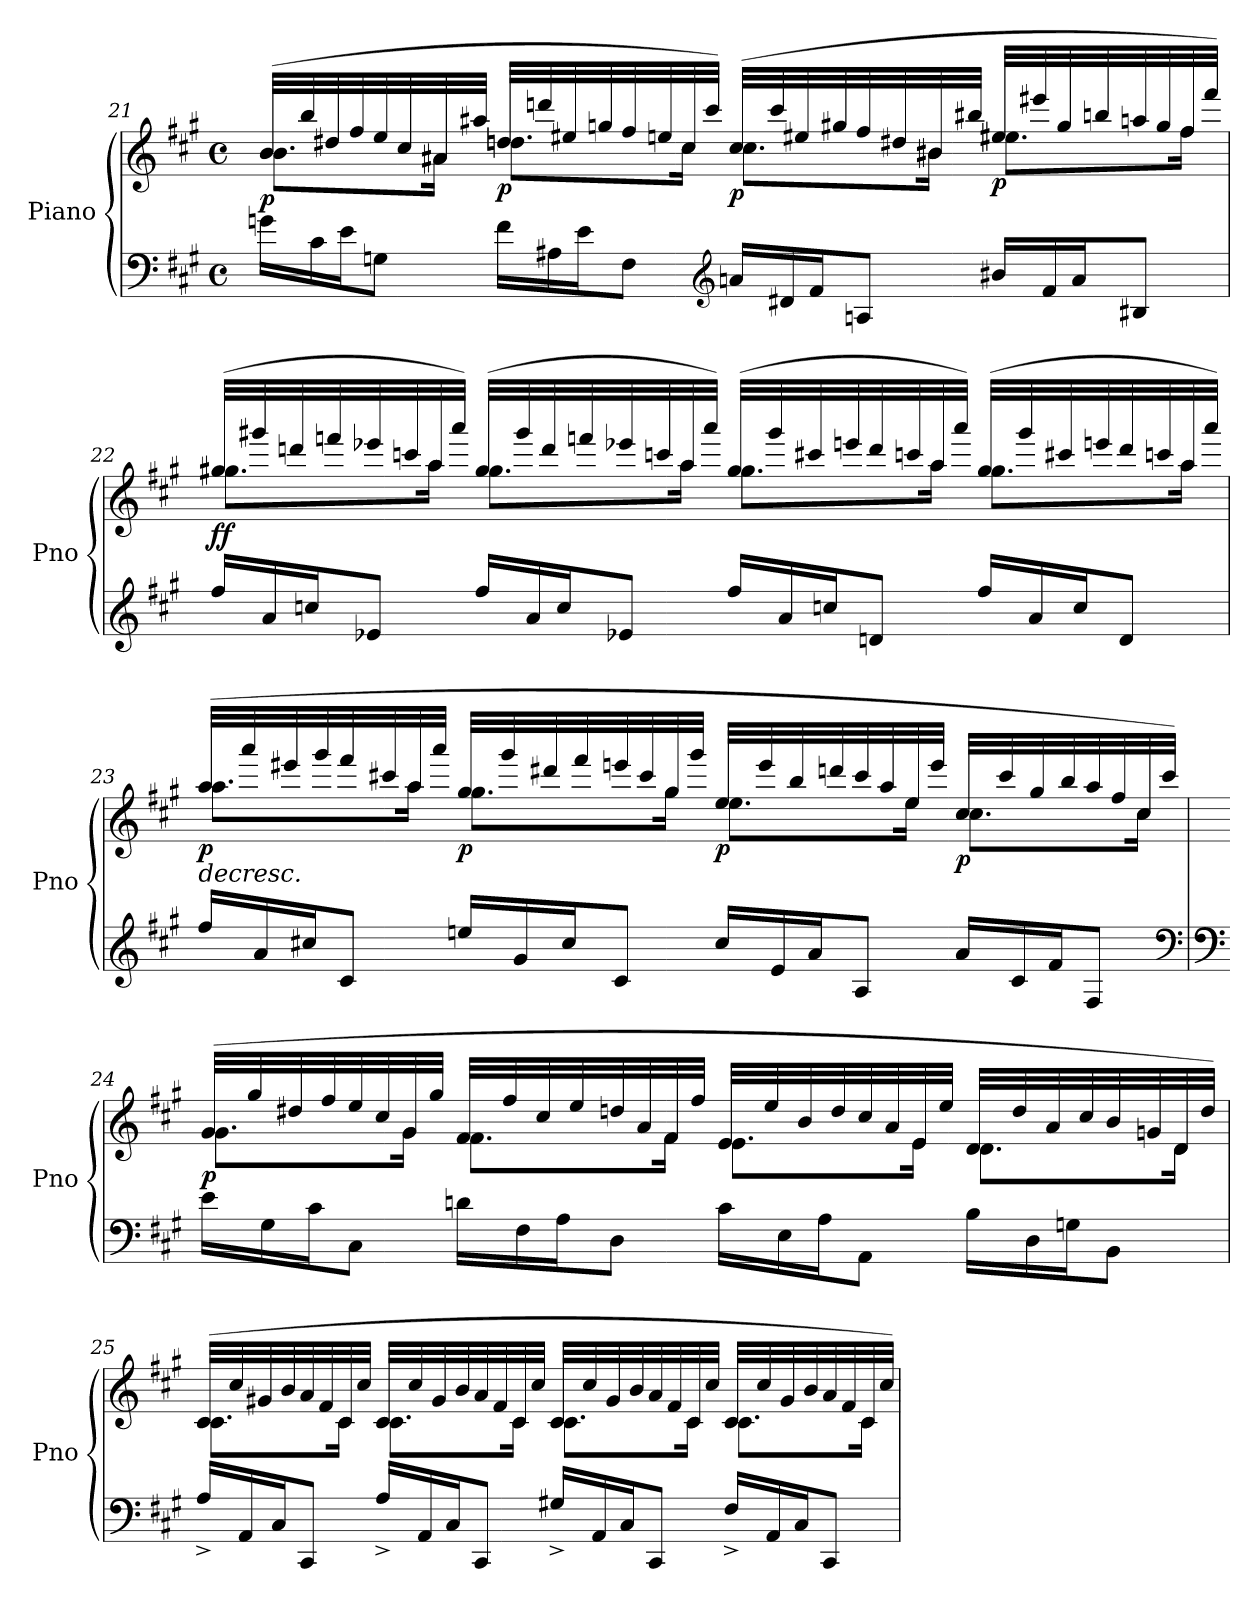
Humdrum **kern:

**kern	**kern	**dynam
*part1	*part1	*part1
*staff2	*staff1	*staff1/2
*I"Piano	*	*
*I'Pno	*	*
!!LO:LB:g=z
*clefF4	*clefG2	*
*k[f#c#g#]	*k[f#c#g#]	*
*A:	*A:	*
*M4/4	*M4/4	*
*met(c)	*met(c)	*
*Xtuplet	*	*
=21	=21	=21
*	*^	*
!	!	!	!LO:DY:b
24gn\LL	(32b/LLL	8.b\L	p
.	32bb/	.	.
24c#\	.	.	.
.	32dd#X/	.	.
24e\J	.	.	.
.	32ff#/	.	.
8Gn\J	32ee/	.	.
.	32cc#/	.	.
.	32a#X/	16a#X\Jk	.
.	32aa#X/JJJ	.	.
!	!	!	!LO:DY:b
24f#\LL	32ddn/LLL	8.ddn\L	p
.	32dddn/	.	.
24A#X\	.	.	.
.	32ee#X/	.	.
24e\J	.	.	.
.	32ggn/	.	.
8F#\J	32ff#/	.	.
.	32een/	.	.
.	32cc#/	16cc#\Jk	.
.	32ccc#/JJJ)	.	.
*clefG2	*	*	*
!	!	!	!LO:DY:b
24an/LL	(32cc#/LLL	8.cc#\L	p
.	32ccc#/	.	.
24d#X/	.	.	.
.	32ee#X/	.	.
24f#/J	.	.	.
.	32gg#X/	.	.
8An/J	32ff#/	.	.
.	32dd#X/	.	.
.	32b#X/	16b#X\Jk	.
.	32bb#X/JJJ	.	.
!	!	!	!LO:DY:b
24b#X/LL	32ee#X/LLL	8.ee#X\L	p
.	32eee#X/	.	.
24f#/	.	.	.
.	32gg#/	.	.
24a/J	.	.	.
.	32bbn/	.	.
8B#X/J	32aan/	.	.
.	32gg#/	.	.
.	32ff#/	16ff#\Jk	.
.	32fff#/JJJ)	.	.
!!LO:LB:g=z	!!
=22	=22	=22	=22
!	!	!	!LO:DY:b
24ff#/LL	(32gg#X/LLL	8.gg#X\L	ff
.	32ggg#X/	.	.
24a/	.	.	.
.	32dddn/	.	.
24ccn/J	.	.	.
.	32fffn/	.	.
8e-X/J	32eee-X/	.	.
.	32cccn/	.	.
.	32aa/	16aa\Jk	.
.	32aaa/JJJ)	.	.
24ff#/LL	(32gg#/LLL	8.gg#\L	.
.	32ggg#/	.	.
24a/	.	.	.
.	32ddd/	.	.
24cc/J	.	.	.
.	32fffn/	.	.
8e-X/J	32eee-X/	.	.
.	32cccn/	.	.
.	32aa/	16aa\Jk	.
.	32aaa/JJJ)	.	.
24ff#/LL	(32gg#/LLL	8.gg#\L	.
.	32ggg#/	.	.
24a/	.	.	.
.	32ccc#X/	.	.
24ccn/J	.	.	.
.	32eeen/	.	.
8dn/J	32ddd/	.	.
.	32cccn/	.	.
.	32aa/	16aa\Jk	.
.	32aaa/JJJ)	.	.
24ff#/LL	(32gg#/LLL	8.gg#\L	.
.	32ggg#/	.	.
24a/	.	.	.
.	32ccc#X/	.	.
24cc/J	.	.	.
.	32eeen/	.	.
8d/J	32ddd/	.	.
.	32cccn/	.	.
.	32aa/	16aa\Jk	.
.	32aaa/JJJ)	.	.
!!LO:LB:g=z	!!
=23	=23	=23	=23
!	!	!	!LO:HP:b
!	!	!	!LO:DY:n=1:b
24ff#/LL	(32aa/LLL	8.aa\L	> p
.	32aaa/	.	.
24a/	.	.	.
.	32eee#X/	.	.
24cc#X/J	.	.	.
.	32ggg#/	.	.
8c#/J	32fff#/	.	.
.	32ccc#X/	.	.
.	32aa/	16aa\Jk	.
.	32aaa/JJJ	.	.
!	!	!	!LO:DY:n=2:b
24een/LL	32gg#/LLL	8.gg#\L	p
.	32ggg#/	.	.
24g#/	.	.	.
.	32ddd#X/	.	.
24cc#/J	.	.	.
.	32fff#/	.	.
8c#/J	32eeen/	.	.
.	32ccc#/	.	.
.	32gg#/	16gg#\Jk	.
.	32ggg#/JJJ	.	.
!	!	!	!LO:DY:n=3:b
24cc#/LL	32ee/LLL	8.ee\L	p
.	32eee/	.	.
24e/	.	.	.
.	32bb/	.	.
24a/J	.	.	.
.	32dddn/	.	.
8A/J	32ccc#/	.	.
.	32aa/	.	.
.	32ee/	16ee\Jk	.
.	32eee/JJJ	.	.
!	!	!	!LO:DY:n=4:b
24a/LL	32cc#/LLL	8.cc#\L	p
.	32ccc#/	.	.
24c#/	.	.	.
.	32gg#/	.	.
24f#/J	.	.	.
.	32bb/	.	.
8F#/J	32aa/	.	.
.	32ff#/	.	.
.	32cc#/	16cc#\Jk	.
.	32ccc#/JJJ)	.	]
*clefF4	*	*	*
!!LO:LB:g=z	!!
=24	=24	=24	=24
*clefF4	*	*	*
!	!	!	!LO:DY:b
24e\LL	(32g#/LLL	8.g#\L	p
.	32gg#/	.	.
24G#\	.	.	.
.	32dd#X/	.	.
24c#\J	.	.	.
.	32ff#/	.	.
8C#\J	32ee/	.	.
.	32cc#/	.	.
.	32g#/	16g#\Jk	.
.	32gg#/JJJ	.	.
24dn\LL	32f#/LLL	8.f#\L	.
.	32ff#/	.	.
24F#\	.	.	.
.	32cc#/	.	.
24A\J	.	.	.
.	32ee/	.	.
8D\J	32ddn/	.	.
.	32a/	.	.
.	32f#/	16f#\Jk	.
.	32ff#/JJJ	.	.
24c#\LL	32e/LLL	8.e\L	.
.	32ee/	.	.
24E\	.	.	.
.	32b/	.	.
24A\J	.	.	.
.	32dd/	.	.
8AA\J	32cc#/	.	.
.	32a/	.	.
.	32e/	16e\Jk	.
.	32ee/JJJ	.	.
24B\LL	32d/LLL	8.d\L	.
.	32dd/	.	.
24D\	.	.	.
.	32a/	.	.
24Gn\J	.	.	.
.	32cc#/	.	.
8BB\J	32b/	.	.
.	32gn/	.	.
.	32d/	16d\Jk	.
.	32dd/JJJ)	.	.
!!LO:PB:g=z	!!
=25	=25	=25	=25
24A^/LL	(32c#/LLL	8.c#\L	.
.	32cc#/	.	.
24AA/	.	.	.
.	32g#X/	.	.
24C#/J	.	.	.
.	32b/	.	.
8CC#/J	32a/	.	.
.	32f#/	.	.
.	32c#/	16c#\Jk	.
.	32cc#/JJJ	.	.
24A^/LL	32c#/LLL	8.c#\L	.
.	32cc#/	.	.
24AA/	.	.	.
.	32g#/	.	.
24C#/J	.	.	.
.	32b/	.	.
8CC#/J	32a/	.	.
.	32f#/	.	.
.	32c#/	16c#\Jk	.
.	32cc#/JJJ	.	.
24G#X^/LL	32c#/LLL	8.c#\L	.
.	32cc#/	.	.
24AA/	.	.	.
.	32g#/	.	.
24C#/J	.	.	.
.	32b/	.	.
8CC#/J	32a/	.	.
.	32f#/	.	.
.	32c#/	16c#\Jk	.
.	32cc#/JJJ	.	.
24F#^/LL	32c#/LLL	8.c#\L	.
.	32cc#/	.	.
24AA/	.	.	.
.	32g#/	.	.
24C#/J	.	.	.
.	32b/	.	.
8CC#/J	32a/	.	.
.	32f#/	.	.
.	32c#/	16c#\Jk	.
.	32cc#/JJJ)	.	.
*	*v	*v	*
=	=	=
*-	*-	*-
